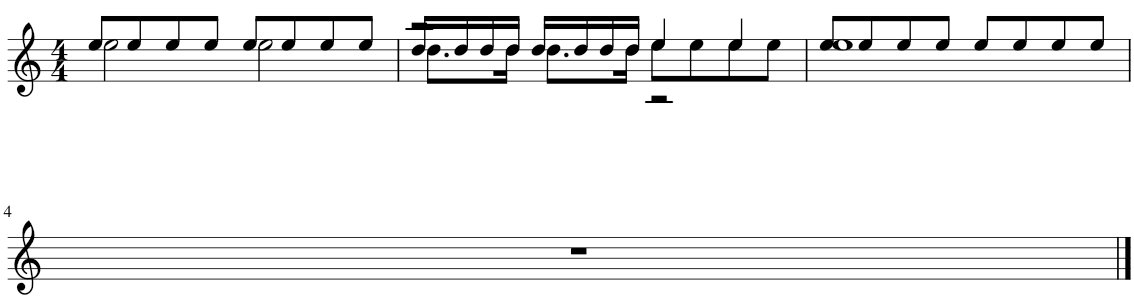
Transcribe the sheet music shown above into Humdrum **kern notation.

**kern
*part1
*staff1
*I"Piano
*I'Pno.
*clefG2
*k[]
*M4/4
=1
*^
8ee/L	2ee\
8ee/	.
8ee/	.
8ee/J	.
8ee/L	2ee\
8ee/	.
8ee/	.
8ee/J	.
=2	=2
*	*^
16dd/LL	2r	8.dd\L
16dd/	.	.
16dd/	.	.
16dd/JJ	.	16dd\Jk
16dd/LL	.	8.dd\L
16dd/	.	.
16dd/	.	.
16dd/JJ	.	16dd\Jk
4ee/	8ee\L	2r
.	8ee\	.
4ee/	8ee\	.
.	8ee\J	.
*	*v	*v
=3	=3
8ee/L	1ee
8ee/	.
8ee/	.
8ee/J	.
8ee/L	.
8ee/	.
8ee/	.
8ee/J	.
*v	*v
!!LO:LB:g=z
=4
1r
==
*-
